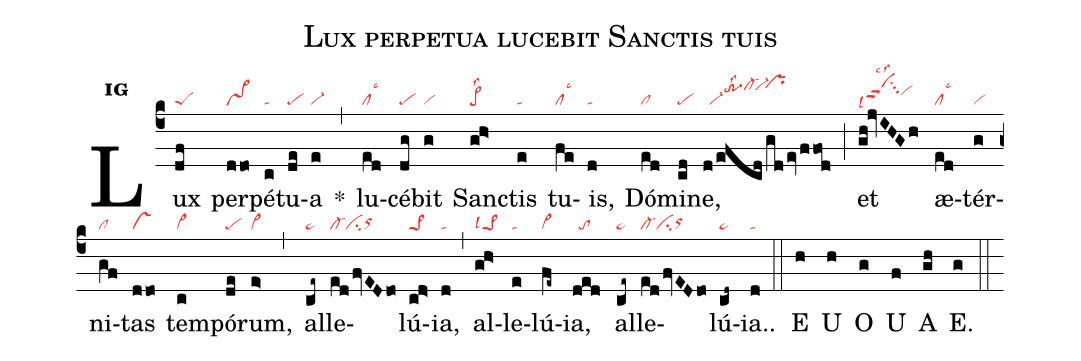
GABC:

name:Lux perpetua lucebit Sanctis tuis;
office-part:an;
mode:1g;
nabc-lines:1;
%%
initial-style: 1;
name: Lux perpetua lucebit Sanctis tuis;
mode: 1;
office-part: Antiphona;
annotation: Ant.;
annotation: i g;
nabc-lines: 1;
%%
(c4) Lux(df|peS) per(ddo|vs>)pé(c|ta)tu(de|pe)a(e|vi-) <sp>*</sp>(,) lu(ed|cllsc3)cé(dg|pe)bit(g|vi) Sanc(gh>|pe>lss2)tis(e|ta) tu(fe|cllsc3)is,(d|ta) Dó(ed|cl)mi(cd|pe)ne,(d/efcd/gd/evffod|//vi-tr-3hklss2cl-hl`vi-hl`prhm) (;) et(gh!jvIHGh|ci1hmppu2lsl7lsc2lss2vihj) æ(ed|cllsc3)tér(g|vi)ni(gf|cl)tas(ddo|vs) tem(c|vi>)pó(de|pe)rum,(e>|vi>) (,) al(ce~|ta>)le(edfvEDdo|cl-ciorhh)lú(cd>|pe>1)ia,(d|ta) (,) al(gh>|pe>1lsl4)le(e|ta)lú(fe~|vi>)ia,(ded|//to) al(ce~|ta>)le(ed/fvEDdo|cl-ciorhh)lú(cd~|ta>)ia..(d|ta) (::)
<eu>E(h) U(h) O(g) U(f) A(gh) E.(g) </eu>(::)
